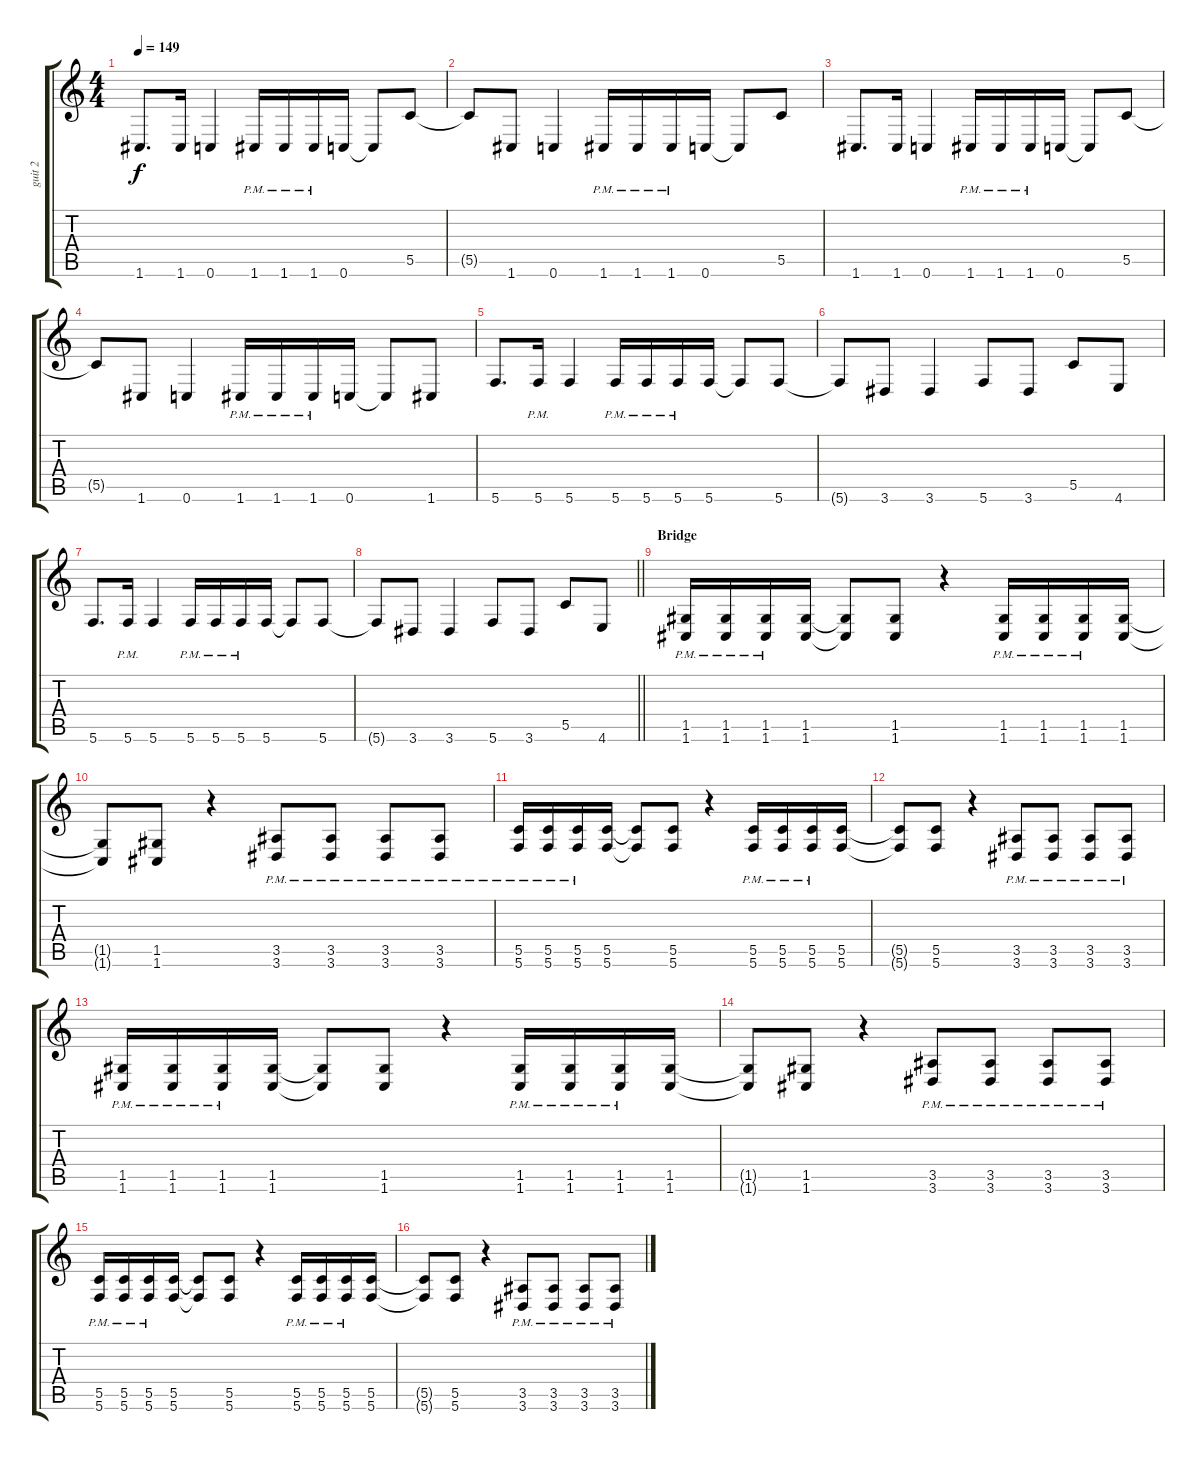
\track ("guit 2" "guit 2") {instrument distortionguitar}
\staff {score tabs}
\tuning (D4 A3 F3 C3 G2 C2) {hide}
\ts (4 4)
\tempo 149
\clef g2
\ks c
1.6.8{d dy f} 1.6.16 0.6.4 1.6{pm}.16 1.6{pm}.16 1.6{pm}.16 0.6.16 0.6{t}.8 5.5.8 |
5.5{t}.8 1.6.8 0.6.4 1.6{pm}.16 1.6{pm}.16 1.6{pm}.16 0.6.16 0.6{t}.8 5.5.8 |
1.6.8{d} 1.6.16 0.6.4 1.6{pm}.16 1.6{pm}.16 1.6{pm}.16 0.6.16 0.6{t}.8 5.5.8 |
5.5{t}.8 1.6.8 0.6.4 1.6{pm}.16 1.6{pm}.16 1.6{pm}.16 0.6.16 0.6{t}.8 1.6.8 |
5.6.8{d} 5.6{pm}.16 5.6.4 5.6{pm}.16 5.6{pm}.16 5.6{pm}.16 5.6.16 5.6{t}.8 5.6.8 |
5.6{t}.8 3.6.8 3.6.4 5.6.8 3.6.8 5.5.8 4.6.8 |
5.6.8{d} 5.6{pm}.16 5.6.4 5.6{pm}.16 5.6{pm}.16 5.6{pm}.16 5.6.16 5.6{t}.8 5.6.8 |
\barLineRight lightlight
5.6{t}.8 3.6.8 3.6.4 5.6.8 3.6.8 5.5.8 4.6.8 |
\section ("" "Bridge")
(1.5{pm} 1.6{pm}).16 (1.5{pm} 1.6{pm}).16 (1.5{pm} 1.6{pm}).16 (1.5 1.6).16 (1.5{t} 1.6{t}).8 (1.5 1.6).8 r.4 (1.5{pm} 1.6{pm}).16 (1.5{pm} 1.6{pm}).16 (1.5{pm} 1.6{pm}).16 (1.5 1.6).16 |
(1.5{t} 1.6{t}).8 (1.5 1.6).8 r.4 (3.5{pm} 3.6{pm}).8 (3.5{pm} 3.6{pm}).8 (3.5{pm} 3.6{pm}).8 (3.5{pm} 3.6{pm}).8 |
(5.5{pm} 5.6{pm}).16 (5.5{pm} 5.6{pm}).16 (5.5{pm} 5.6{pm}).16 (5.5 5.6).16 (5.5{t} 5.6{t}).8 (5.5 5.6).8 r.4 (5.5{pm} 5.6{pm}).16 (5.5{pm} 5.6{pm}).16 (5.5{pm} 5.6{pm}).16 (5.5 5.6).16 |
(5.5{t} 5.6{t}).8 (5.5 5.6).8 r.4 (3.5{pm} 3.6{pm}).8 (3.5{pm} 3.6{pm}).8 (3.5{pm} 3.6{pm}).8 (3.5{pm} 3.6{pm}).8 |
(1.5{pm} 1.6{pm}).16 (1.5{pm} 1.6{pm}).16 (1.5{pm} 1.6{pm}).16 (1.5 1.6).16 (1.5{t} 1.6{t}).8 (1.5 1.6).8 r.4 (1.5{pm} 1.6{pm}).16 (1.5{pm} 1.6{pm}).16 (1.5{pm} 1.6{pm}).16 (1.5 1.6).16 |
(1.5{t} 1.6{t}).8 (1.5 1.6).8 r.4 (3.5{pm} 3.6{pm}).8 (3.5{pm} 3.6{pm}).8 (3.5{pm} 3.6{pm}).8 (3.5{pm} 3.6{pm}).8 |
(5.5{pm} 5.6{pm}).16 (5.5{pm} 5.6{pm}).16 (5.5{pm} 5.6{pm}).16 (5.5 5.6).16 (5.5{t} 5.6{t}).8 (5.5 5.6).8 r.4 (5.5{pm} 5.6{pm}).16 (5.5{pm} 5.6{pm}).16 (5.5{pm} 5.6{pm}).16 (5.5 5.6).16 |
(5.5{t} 5.6{t}).8 (5.5 5.6).8 r.4 (3.5{pm} 3.6{pm}).8 (3.5{pm} 3.6{pm}).8 (3.5{pm} 3.6{pm}).8 (3.5{pm} 3.6{pm}).8
